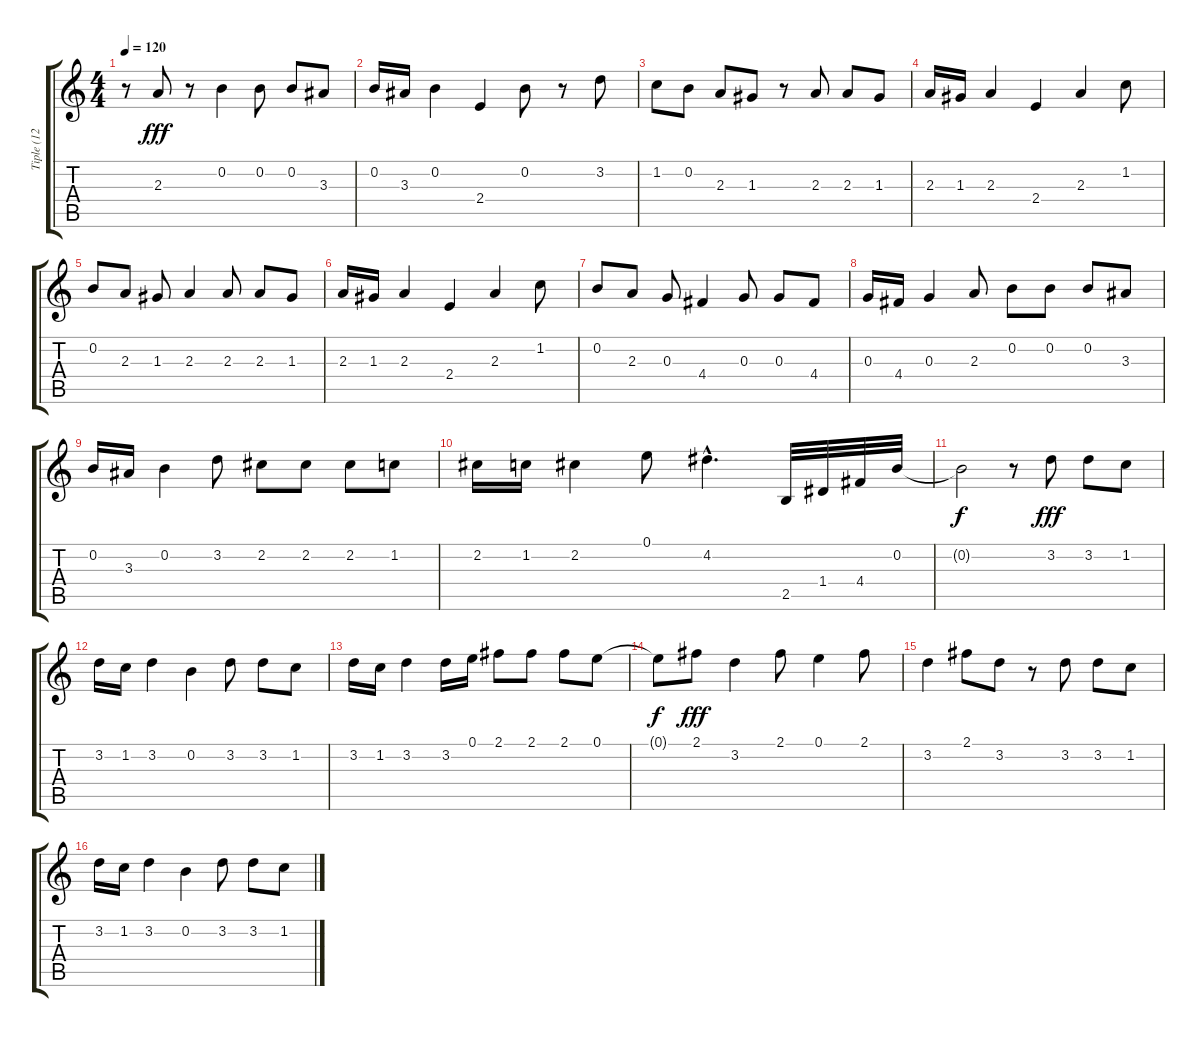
\track ("Tiple (12 string Guitar)" "Tiple (12 ") {instrument acousticguitarsteel}
\staff {score tabs}
\tuning (E4 B3 G3 D3 A2 E2) {hide}
\ts (4 4)
\tempo 120
\clef g2
\ks c
r.8{dy fff} 2.3.8 r.8 0.2.4 0.2.8 0.2.8 3.3.8 |
0.2.16 3.3.16 0.2.4 2.4.4 0.2.8 r.8 3.2.8 |
1.2.8 0.2.8 2.3.8 1.3.8 r.8 2.3.8 2.3.8 1.3.8 |
2.3.16 1.3.16 2.3.4 2.4.4 2.3.4 1.2.8 |
0.2.8 2.3.8 1.3.8 2.3.4 2.3.8 2.3.8 1.3.8 |
2.3.16 1.3.16 2.3.4 2.4.4 2.3.4 1.2.8 |
0.2.8 2.3.8 0.3.8 4.4.4 0.3.8 0.3.8 4.4.8 |
0.3.16 4.4.16 0.3.4 2.3.8 0.2.8 0.2.8 0.2.8 3.3.8 |
0.2.16 3.3.16 0.2.4 3.2.8 2.2.8 2.2.8 2.2.8 1.2.8 |
2.2.16 1.2.16 2.2.4 0.1.8 4.2{hac}.4{d} 2.5.32 1.4.32 4.4.32 0.2.32 |
0.2{t}.2{dy f} r.8 3.2.8{dy fff} 3.2.8 1.2.8 |
3.2.16 1.2.16 3.2.4 0.2.4 3.2.8 3.2.8 1.2.8 |
3.2.16 1.2.16 3.2.4 3.2.16 0.1.16 2.1.8 2.1.8 2.1.8 0.1.8 |
0.1{t}.8{dy f} 2.1.8{dy fff} 3.2.4 2.1.8 0.1.4 2.1.8 |
3.2.4 2.1.8 3.2.8 r.8 3.2.8 3.2.8 1.2.8 |
3.2.16 1.2.16 3.2.4 0.2.4 3.2.8 3.2.8 1.2.8
